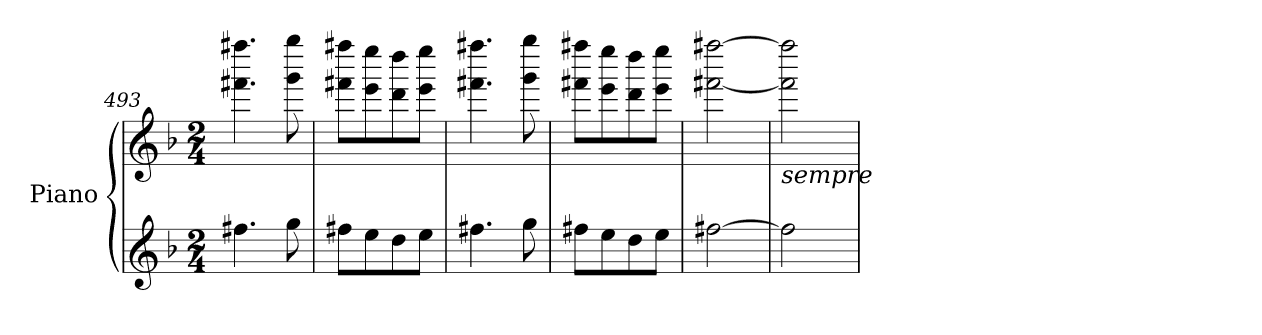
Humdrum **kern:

**kern	**kern
*part1	*part1
*staff2	*staff1
*I"Piano	*
*I'Pno	*
*clefG2	*clefG2
*k[b-]	*k[b-]
*M2/4	*M2/4
=493	=493
4.ff#X\	4.fff#X\ 4.ffff#X\
8gg\	8ggg\ 8gggg\
=494	=494
8ff#X\L	8fff#X\ 8ffff#X\L
8ee\	8eee\ 8eeee\
8dd\	8ddd\ 8dddd\
8ee\J	8eee\ 8eeee\J
!!LO:LB:g=z
=495	=495
4.ff#X\	4.fff#X\ 4.ffff#X\
8gg\	8ggg\ 8gggg\
=496	=496
8ff#X\L	8fff#X\ 8ffff#X\L
8ee\	8eee\ 8eeee\
8dd\	8ddd\ 8dddd\
8ee\J	8eee\ 8eeee\J
=497	=497
[2ff#X\	[2fff#X\ [2ffff#X\
=498	=498
!	!LO:TX:b:i:t=sempre
2ff#\]	2fff#\] 2ffff#\]
=	=
*-	*-
